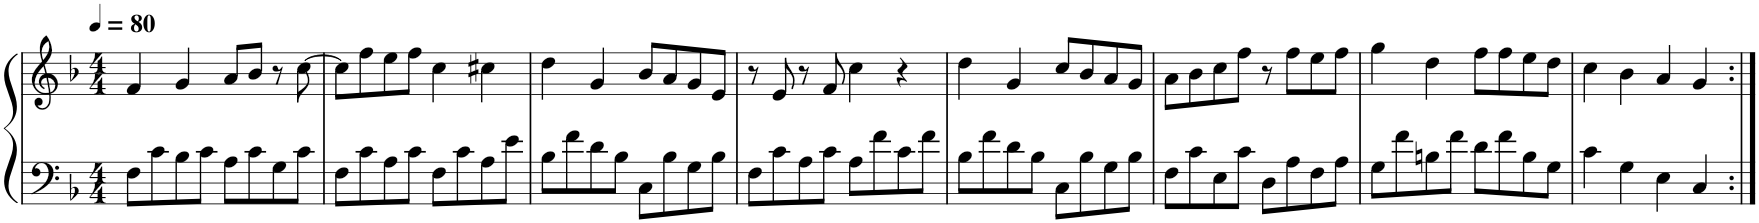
**kern	**kern
*part1	*part1
*staff2	*staff1
*I"Piano	*
*I'Pno.	*
*clefF4	*clefG2
*k[b-]	*k[b-]
*M4/4	*M4/4
*MM80	*MM80
=1	=1
8F\L	4f/
8c\	.
8B-\	4g/
8c\J	.
8A\L	8a/L
8c\	8b-/J
8G\	8r
8c\J	[8cc\
=2	=2
8F\L	8cc\L]
8c\	8ff\
8A\	8ee\
8c\J	8ff\J
8F\L	4cc\
8c\	.
8A\	4cc#X\
8e\J	.
=3	=3
8B-\L	4dd\
8f\	.
8d\	4g/
8B-\J	.
8C\L	8b-/L
8B-\	8a/
8G\	8g/
8B-\J	8e/J
=4	=4
8F\L	8r
8c\	8e/
8A\	8r
8c\J	8f/
8A\L	4cc\
8f\	.
8c\	4r
8f\J	.
=5	=5
8B-\L	4dd\
8f\	.
8d\	4g/
8B-\J	.
8C\L	8cc/L
8B-\	8b-/
8G\	8a/
8B-\J	8g/J
=6	=6
8F\L	8a\L
8c\	8b-\
8E\	8cc\
8c\J	8ff\J
8D\L	8r
8A\	8ff\L
8F\	8ee\
8A\J	8ff\J
=7	=7
8G\L	4gg\
8f\	.
8Bn\	4dd\
8f\J	.
8d\L	8ff\L
8f\	8ff\
8B\	8ee\
8G\J	8dd\J
=8	=8
4c\	4cc\
4G\	4b-\
4E\	4a/
4C/	4g/
=:|!	=:|!
*-	*-
